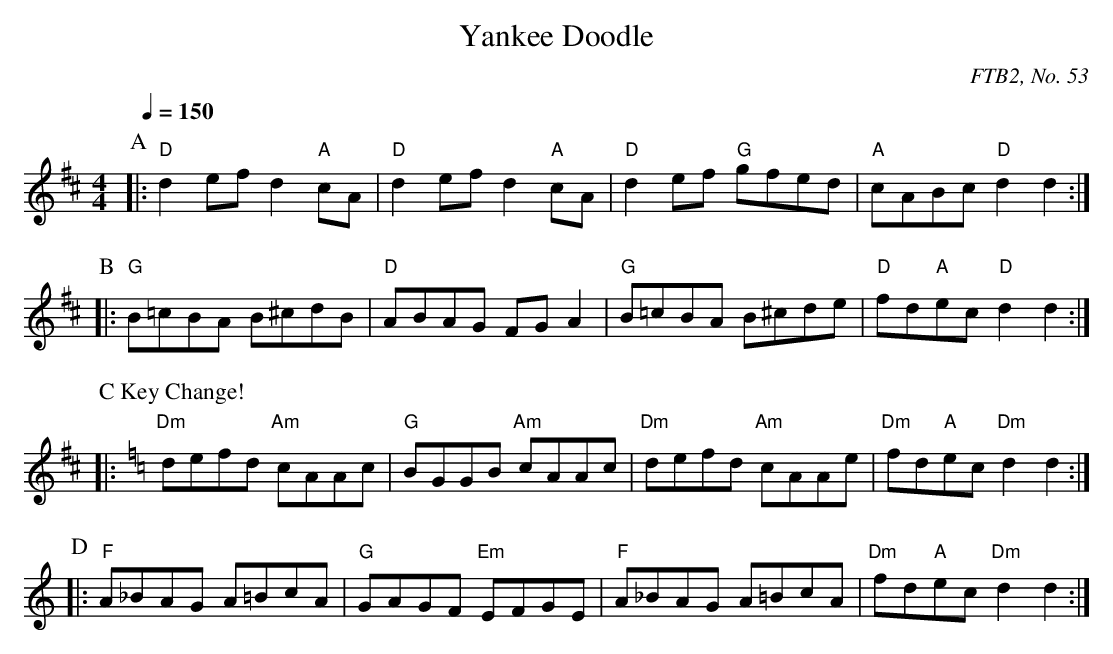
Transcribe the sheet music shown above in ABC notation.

X:1
T:Yankee Doodle
M:4/4
L:1/8
Q:1/4=150
O:FTB2, No. 53
K:D
P:A
|:"D"d2 ef d2 "A"cA|"D"d2 ef d2 "A"cA|"D"d2 ef "G"gfed|"A"cABc "D"d2 d2:|
P:B
|:"G"B=cBA B^cdB|"D"ABAG FGA2|"G"B=cBA B^cde|"D"fd"A"ec "D"d2 d2:|
P:C Key Change!
K:C
|:"Dm"defd "Am"cAAc|"G"BGGB "Am"cAAc|"Dm"defd "Am"cAAe|"Dm"fd"A"ec "Dm"d2 d2:|
P:D
|:"F"A_BAG A=BcA|"G"GAGF "Em"EFGE|"F"A_BAG A=BcA|"Dm"fd"A"ec "Dm"d2 d2:|
